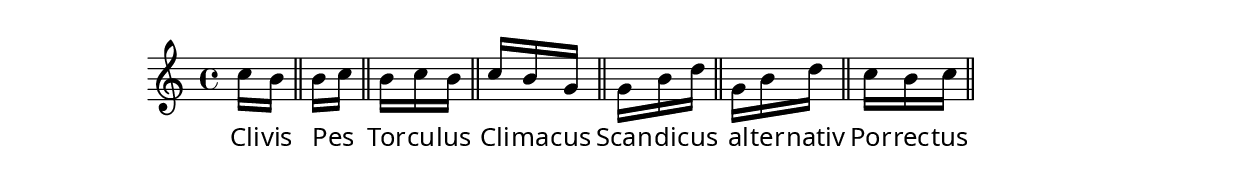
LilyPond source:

\version "2.12.0"
\paper  {
  myStaffSize = #20

  #(define fonts
    (make-pango-font-tree "Linux Libertine O"
                          "Alcuin URW"
                          "Monaco"
                           (/ myStaffSize 20)))
}
 chant = << \relative c'' {
    \clef G
   c16[ b] \bar "||" b[ c] \bar "||" b[ c b] \bar "||" c[ b g] \bar "||" g[ b d] \bar "||" g,[ b d] \bar "||" c[ b c] \bar "||"
 }
\addlyrics { Cli -- vis Pes _ Tor -- cu -- lus Cli -- ma -- cus Scan -- di -- cus al -- ter -- nativ Por -- rec -- tus }
>>
\score {
    \chant
    \layout { }
    }
